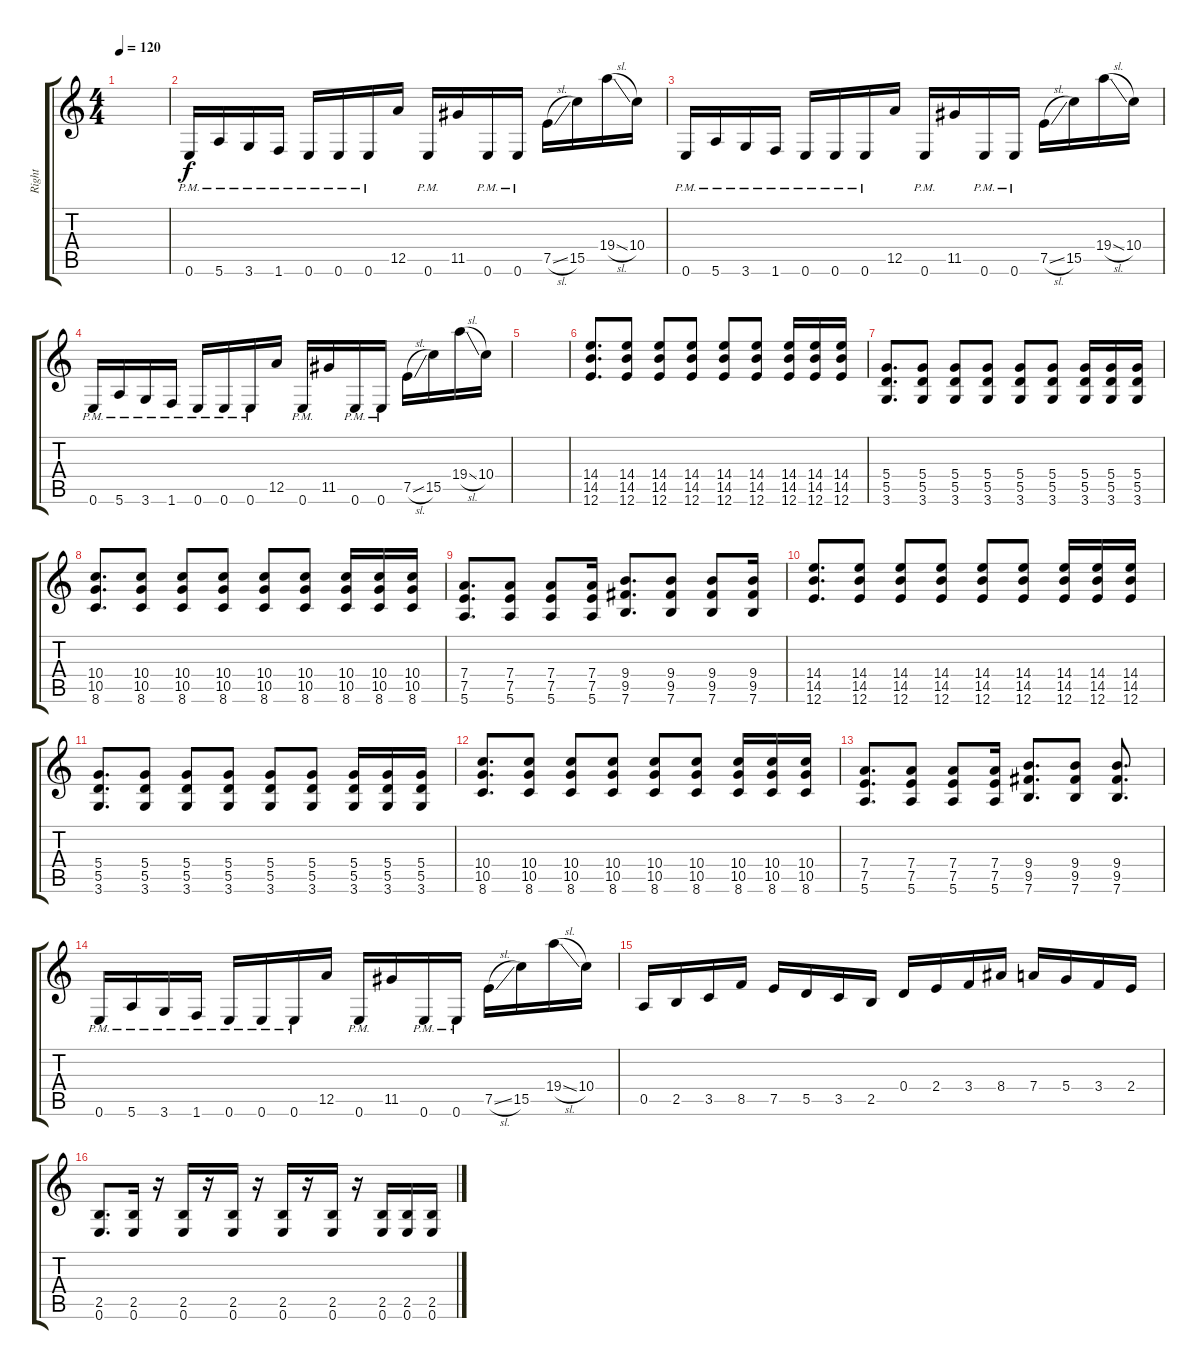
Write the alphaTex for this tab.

\track ("Right" "Right") {instrument acousticguitarsteel}
\staff {score tabs}
\tuning (E4 B3 G3 D3 A2 E2) {hide}
\ts (4 4)
\tempo 120
\clef g2
\ks c
|
0.6{pm}.16 5.6{pm}.16 3.6{pm}.16 1.6{pm}.16 0.6{pm}.16 0.6{pm}.16 0.6{pm}.16 12.5.16 0.6{pm}.16 11.5.16 0.6{pm}.16 0.6{pm}.16 7.5{sl}.16 15.5.16 19.4{sl}.16 10.4.16 |
0.6{pm}.16 5.6{pm}.16 3.6{pm}.16 1.6{pm}.16 0.6{pm}.16 0.6{pm}.16 0.6{pm}.16 12.5.16 0.6{pm}.16 11.5.16 0.6{pm}.16 0.6{pm}.16 7.5{sl}.16 15.5.16 19.4{sl}.16 10.4.16 |
0.6{pm}.16 5.6{pm}.16 3.6{pm}.16 1.6{pm}.16 0.6{pm}.16 0.6{pm}.16 0.6{pm}.16 12.5.16 0.6{pm}.16 11.5.16 0.6{pm}.16 0.6{pm}.16 7.5{sl}.16 15.5.16 19.4{sl}.16 10.4.16 |
|
(14.4 14.5 12.6).8{d} (14.4 14.5 12.6).8 (14.4 14.5 12.6).8 (14.4 14.5 12.6).8 (14.4 14.5 12.6).8 (14.4 14.5 12.6).8 (14.4 14.5 12.6).16 (14.4 14.5 12.6).16 (14.4 14.5 12.6).16 |
(5.4 5.5 3.6).8{d} (5.4 5.5 3.6).8 (5.4 5.5 3.6).8 (5.4 5.5 3.6).8 (5.4 5.5 3.6).8 (5.4 5.5 3.6).8 (5.4 5.5 3.6).16 (5.4 5.5 3.6).16 (5.4 5.5 3.6).16 |
(10.4 10.5 8.6).8{d} (10.4 10.5 8.6).8 (10.4 10.5 8.6).8 (10.4 10.5 8.6).8 (10.4 10.5 8.6).8 (10.4 10.5 8.6).8 (10.4 10.5 8.6).16 (10.4 10.5 8.6).16 (10.4 10.5 8.6).16 |
(7.4 7.5 5.6).8{d} (7.4 7.5 5.6).8 (7.4 7.5 5.6).8 (7.4 7.5 5.6).16 (9.4 9.5 7.6).8{d} (9.4 9.5 7.6).8 (9.4 9.5 7.6).8 (9.4 9.5 7.6).16 |
(14.4 14.5 12.6).8{d} (14.4 14.5 12.6).8 (14.4 14.5 12.6).8 (14.4 14.5 12.6).8 (14.4 14.5 12.6).8 (14.4 14.5 12.6).8 (14.4 14.5 12.6).16 (14.4 14.5 12.6).16 (14.4 14.5 12.6).16 |
(5.4 5.5 3.6).8{d} (5.4 5.5 3.6).8 (5.4 5.5 3.6).8 (5.4 5.5 3.6).8 (5.4 5.5 3.6).8 (5.4 5.5 3.6).8 (5.4 5.5 3.6).16 (5.4 5.5 3.6).16 (5.4 5.5 3.6).16 |
(10.4 10.5 8.6).8{d} (10.4 10.5 8.6).8 (10.4 10.5 8.6).8 (10.4 10.5 8.6).8 (10.4 10.5 8.6).8 (10.4 10.5 8.6).8 (10.4 10.5 8.6).16 (10.4 10.5 8.6).16 (10.4 10.5 8.6).16 |
(7.4 7.5 5.6).8{d} (7.4 7.5 5.6).8 (7.4 7.5 5.6).8 (7.4 7.5 5.6).16 (9.4 9.5 7.6).8{d} (9.4 9.5 7.6).8 (9.4 9.5 7.6).8{d} |
0.6{pm}.16 5.6{pm}.16 3.6{pm}.16 1.6{pm}.16 0.6{pm}.16 0.6{pm}.16 0.6{pm}.16 12.5.16 0.6{pm}.16 11.5.16 0.6{pm}.16 0.6{pm}.16 7.5{sl}.16 15.5.16 19.4{sl}.16 10.4.16 |
0.5.16 2.5.16 3.5.16 8.5.16 7.5.16 5.5.16 3.5.16 2.5.16 0.4.16 2.4.16 3.4.16 8.4.16 7.4.16 5.4.16 3.4.16 2.4.16 |
(2.5 0.6).8{d} (2.5 0.6).16 r.16 (2.5 0.6).16 r.16 (2.5 0.6).16 r.16 (2.5 0.6).16 r.16 (2.5 0.6).16 r.16 (2.5 0.6).16 (2.5 0.6).16 (2.5 0.6).16
